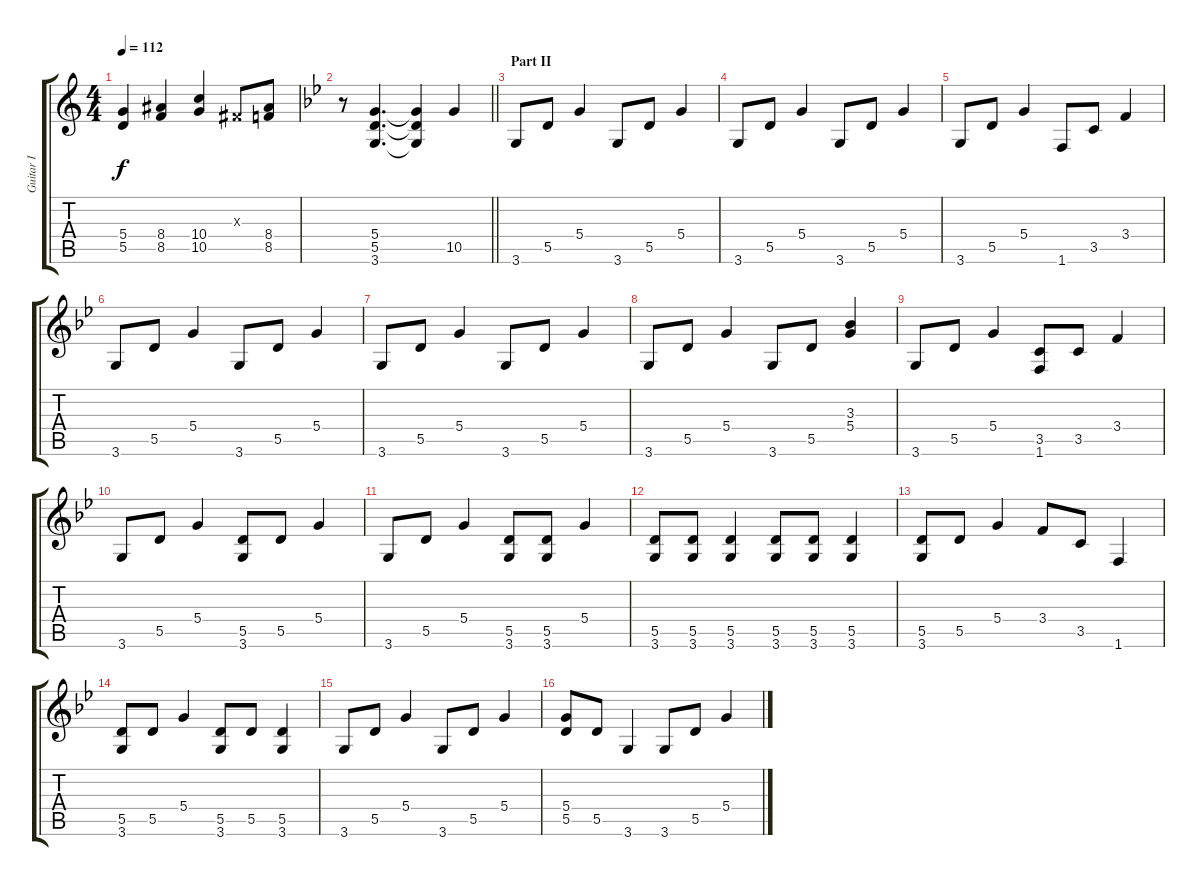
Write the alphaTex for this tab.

\track ("Guitar I" "Guitar I") {instrument overdrivenguitar}
\staff {score tabs}
\tuning (E4 B3 G3 D3 A2 E2) {hide}
\ts (4 4)
\tempo 112
\clef g2
\ks c
(5.4 5.5).4{dy f} (8.4 8.5).4 (10.4 10.5).4 -1.3{x}.8 (8.4 8.5).8 |
\barLineRight lightlight
\ks bb
r.8 (5.4 5.5 3.6).4{d} (5.4{t} 5.5{t} 3.6{t}).4 10.5.4 |
\section ("" "Part II")
3.6.8 5.5.8 5.4.4 3.6.8 5.5.8 5.4.4 |
3.6.8 5.5.8 5.4.4 3.6.8 5.5.8 5.4.4 |
3.6.8 5.5.8 5.4.4 1.6.8 3.5.8 3.4.4 |
3.6.8 5.5.8 5.4.4 3.6.8 5.5.8 5.4.4 |
3.6.8 5.5.8 5.4.4 3.6.8 5.5.8 5.4.4 |
3.6.8 5.5.8 5.4.4 3.6.8 5.5.8 (3.3 5.4).4 |
3.6.8 5.5.8 5.4.4 (3.5 1.6).8 3.5.8 3.4.4 |
3.6.8 5.5.8 5.4.4 (5.5 3.6).8 5.5.8 5.4.4 |
3.6.8 5.5.8 5.4.4 (5.5 3.6).8 (5.5 3.6).8 5.4.4 |
(5.5 3.6).8 (5.5 3.6).8 (5.5 3.6).4 (5.5 3.6).8 (5.5 3.6).8 (5.5 3.6).4 |
(5.5 3.6).8 5.5.8 5.4.4 3.4.8 3.5.8 1.6.4 |
(5.5 3.6).8 5.5.8 5.4.4 (5.5 3.6).8 5.5.8 (5.5 3.6).4 |
3.6.8 5.5.8 5.4.4 3.6.8 5.5.8 5.4.4 |
(5.4 5.5).8 5.5.8 3.6.4 3.6.8 5.5.8 5.4.4
